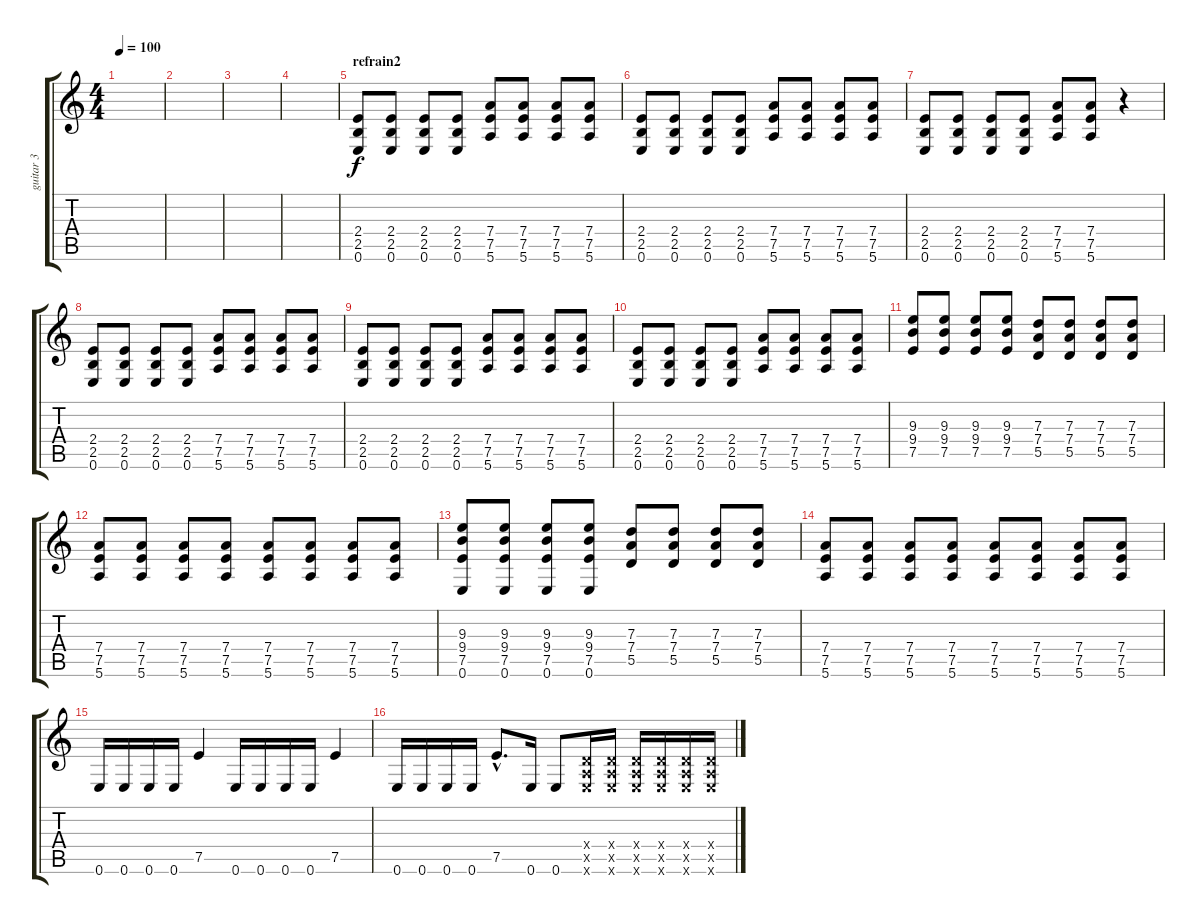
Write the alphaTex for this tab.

\track ("guitar 3" "guitar 3") {instrument overdrivenguitar}
\staff {score tabs}
\tuning (E4 B3 G3 D3 A2 E2) {hide}
\ts (4 4)
\tempo 100
\clef g2
\ks c
|
|
|
|
\section ("" "refrain2")
(2.4 2.5 0.6).8 (2.4 2.5 0.6).8 (2.4 2.5 0.6).8 (2.4 2.5 0.6).8 (7.4 7.5 5.6).8 (7.4 7.5 5.6).8 (7.4 7.5 5.6).8 (7.4 7.5 5.6).8 |
(2.4 2.5 0.6).8 (2.4 2.5 0.6).8 (2.4 2.5 0.6).8 (2.4 2.5 0.6).8 (7.4 7.5 5.6).8 (7.4 7.5 5.6).8 (7.4 7.5 5.6).8 (7.4 7.5 5.6).8 |
(2.4 2.5 0.6).8 (2.4 2.5 0.6).8 (2.4 2.5 0.6).8 (2.4 2.5 0.6).8 (7.4 7.5 5.6).8 (7.4 7.5 5.6).8 r.4 |
(2.4 2.5 0.6).8 (2.4 2.5 0.6).8 (2.4 2.5 0.6).8 (2.4 2.5 0.6).8 (7.4 7.5 5.6).8 (7.4 7.5 5.6).8 (7.4 7.5 5.6).8 (7.4 7.5 5.6).8 |
(2.4 2.5 0.6).8 (2.4 2.5 0.6).8 (2.4 2.5 0.6).8 (2.4 2.5 0.6).8 (7.4 7.5 5.6).8 (7.4 7.5 5.6).8 (7.4 7.5 5.6).8 (7.4 7.5 5.6).8 |
(2.4 2.5 0.6).8 (2.4 2.5 0.6).8 (2.4 2.5 0.6).8 (2.4 2.5 0.6).8 (7.4 7.5 5.6).8 (7.4 7.5 5.6).8 (7.4 7.5 5.6).8 (7.4 7.5 5.6).8 |
(9.3 9.4 7.5).8 (9.3 9.4 7.5).8 (9.3 9.4 7.5).8 (9.3 9.4 7.5).8 (7.3 7.4 5.5).8 (7.3 7.4 5.5).8 (7.3 7.4 5.5).8 (7.3 7.4 5.5).8 |
(7.4 7.5 5.6).8 (7.4 7.5 5.6).8 (7.4 7.5 5.6).8 (7.4 7.5 5.6).8 (7.4 7.5 5.6).8 (7.4 7.5 5.6).8 (7.4 7.5 5.6).8 (7.4 7.5 5.6).8 |
(9.3 9.4 7.5 0.6).8 (9.3 9.4 7.5 0.6).8 (9.3 9.4 7.5 0.6).8 (9.3 9.4 7.5 0.6).8 (7.3 7.4 5.5).8 (7.3 7.4 5.5).8 (7.3 7.4 5.5).8 (7.3 7.4 5.5).8 |
(7.4 7.5 5.6).8 (7.4 7.5 5.6).8 (7.4 7.5 5.6).8 (7.4 7.5 5.6).8 (7.4 7.5 5.6).8 (7.4 7.5 5.6).8 (7.4 7.5 5.6).8 (7.4 7.5 5.6).8 |
0.6.16 0.6.16 0.6.16 0.6.16 7.5.4 0.6.16 0.6.16 0.6.16 0.6.16 7.5.4 |
0.6.16 0.6.16 0.6.16 0.6.16 7.5{hac}.8{d} 0.6.16 0.6.8 (0.4{x} 0.5{x} 0.6{x}).16 (0.4{x} 0.5{x} 0.6{x}).16 (0.4{x} 0.5{x} 0.6{x}).16 (0.4{x} 0.5{x} 0.6{x}).16 (0.4{x} 0.5{x} 0.6{x}).16 (0.4{x} 0.5{x} 0.6{x}).16
